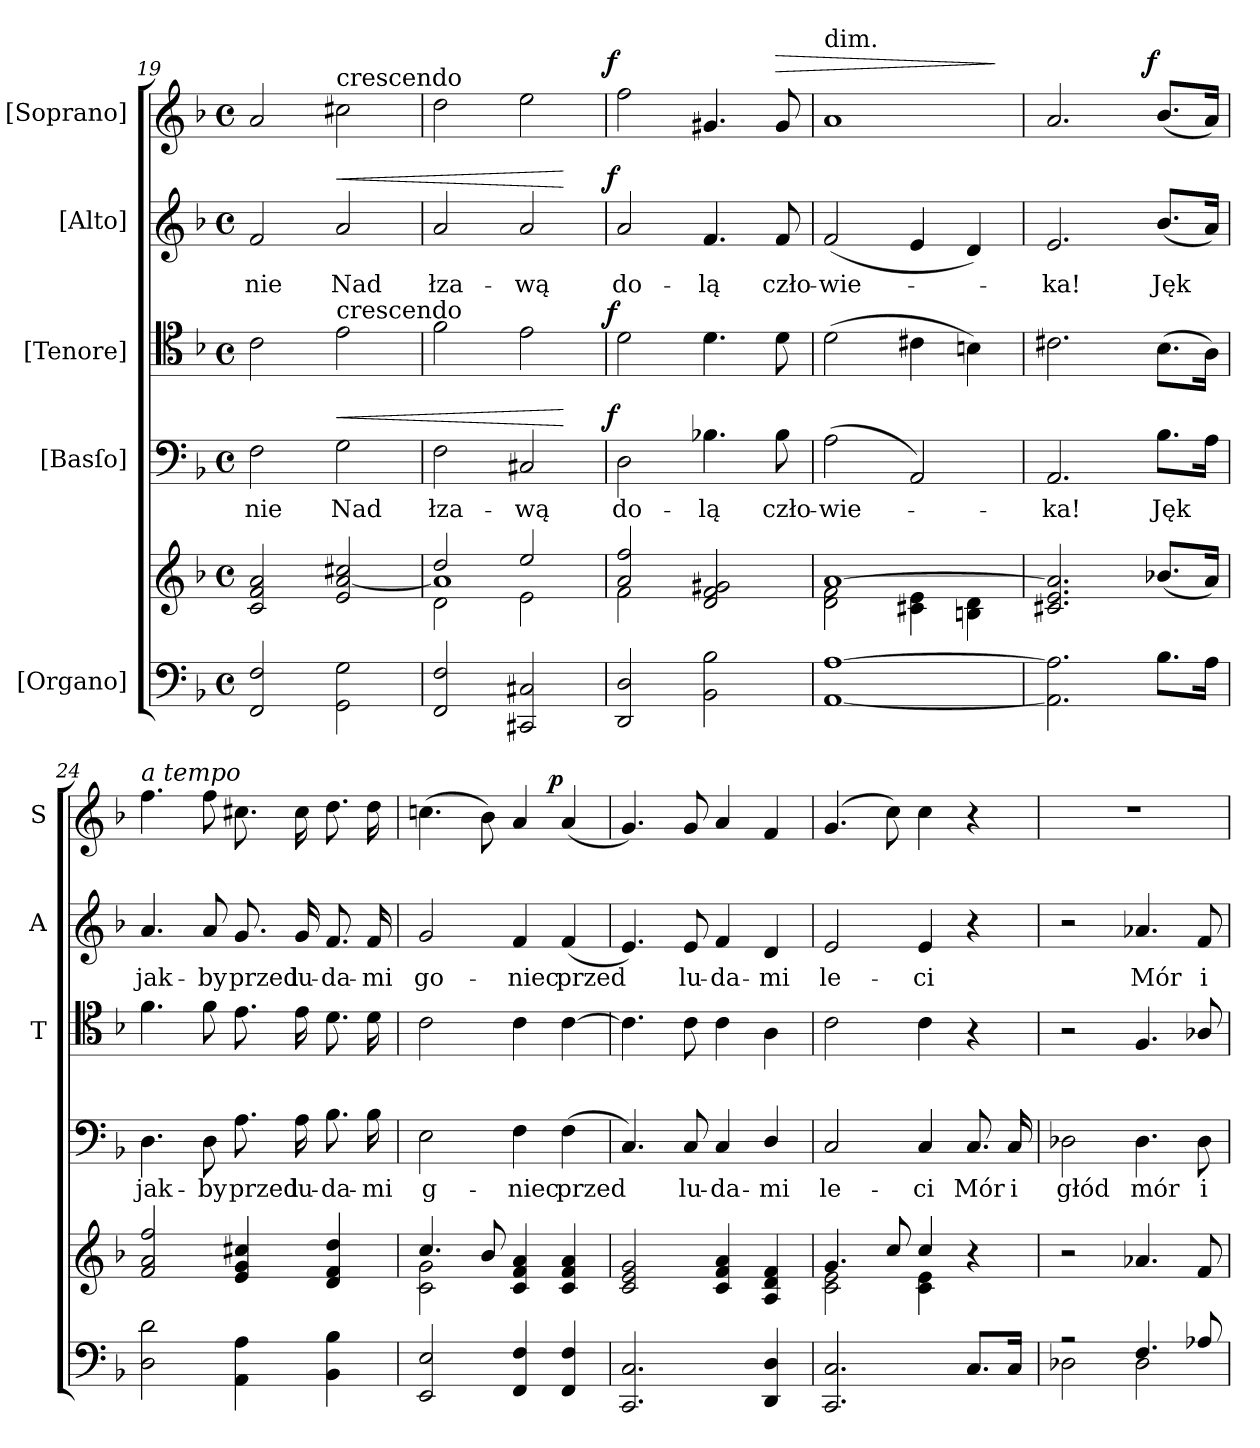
**kern	**kern	**kern	**text	**dynam	**kern	**dynam	**kern	**text	**dynam	**kern	**dynam
*part5	*part5	*part4	*part4	*part4	*part3	*part3	*part2	*part2	*part2	*part1	*part1
*staff6	*staff5	*staff4	*staff4	*staff4	*staff3	*staff3	*staff2	*staff2	*staff2	*staff1	*staff1
*I"[Organo]	*	*I"[Basſo]	*	*	*I"[Tenore]	*	*I"[Alto]	*	*	*I"[Soprano]	*
*	*	*	*	*	*I'T	*	*I'A	*	*	*I'S	*
*clefF4	*clefG2	*clefF4	*	*	*clefC4	*	*clefG2	*	*	*clefG2	*
*k[b-]	*k[b-]	*k[b-]	*	*	*k[b-]	*	*k[b-]	*	*	*k[b-]	*
*M4/4	*M4/4	*M4/4	*	*	*M4/4	*	*M4/4	*	*	*M4/4	*
*met(c)	*met(c)	*met(c)	*	*	*met(c)	*	*met(c)	*	*	*met(c)	*
=19	=19	=19	=19	=19	=19	=19	=19	=19	=19	=19	=19
2FF/ 2F/	2c/ 2f/ 2a/	2F\	-nie	.	2c\	.	2f/	-nie	.	2a/	.
!	!	!	!	!	!	!	!	!	!	!LO:TX:a:t=crescendo	!
!	!	!	!	!	!LO:TX:a:t=crescendo	!	!	!	!	!	!
!	!	!	!	!LO:HP:a	!	!	!	!	!LO:HP:a	!	!
2GG\ 2G\	2e/ [2a/ 2cc#X/	2G\	Nad	<	2e\	.	2a/	Nad	<	2cc#X\	.
=20	=20	=20	=20	=20	=20	=20	=20	=20	=20	=20	=20
*	*^	*	*	*	*	*	*	*	*	*	*
*	*	*^	*	*	*	*	*	*	*	*	*	*
2FF/ 2F/	2dd/	2d\	1a]	2F\	łza-	.	2f\	.	2a/	łza-	.	2dd\	.
2CC#X/ 2C#X/	2ee/	2e\	.	2C#X/	-wą	.	2e\	.	2a/	-wą	.	2ee\	.
*	*v	*v	*v	*	*	*	*	*	*	*	*	*	*
.	.	.	.	[	.	.	.	.	[	.	.
=21	=21	=21	=21	=21	=21	=21	=21	=21	=21	=21	=21
*	*^	*	*	*	*	*	*	*	*	*	*
!	!	!	!	!	!LO:DY:a:rj	!	!LO:DY:a:rj	!	!	!LO:DY:a:rj	!	!LO:DY:a:rj
2DD/ 2D/	2a/ 2ff/	2f\	2D\	do-	f	2d\	f	2a/	do-	f	2ff\	f
2BB-\ 2B-\	2d/ 2f/ 2g#X/	2ryy	4.B-X\	-lą	.	4.d\	.	4.f/	-lą	.	4.g#X/	.
!	!	!	!	!	!	!	!	!	!	!	!	!LO:HP:a
.	.	.	8B-\	czło-	.	8d\	.	8f/	czło-	.	8g#/	>
=22	=22	=22	=22	=22	=22	=22	=22	=22	=22	=22	=22	=22
!	!	!	!	!	!	!	!	!	!	!	!LO:TX:a:t=dim.	!
[1AA [1A	[1a	2d\ 2f\	(2A\	-wie-	.	(2d\	.	(2f/	-wie-	.	1a	.
.	.	4c#X\ 4e\	2AA/)	.	.	4c#X\	.	4e/	.	.	.	.
.	.	4Bn\ 4d\	.	.	.	4Bn\)	.	4d/)	.	.	.	.
*	*v	*v	*	*	*	*	*	*	*	*	*	*
.	.	.	.	.	.	.	.	.	.	.	]
=23	=23	=23	=23	=23	=23	=23	=23	=23	=23	=23	=23
2.AA]\ 2.A]\	2.c#X/ 2.e/ 2.a]/	2.AA/	-ka!	.	2.c#X\	.	2.e/	-ka!	.	2.a/	.
!	!	!	!	!	!	!	!	!	!	!	!LO:DY:a:rj
8.B-\L	(8.b-X/L	8.B-\L	Jęk	.	(8.B-\L	.	(8.b-/L	Jęk	.	(8.b-/L	f
16A\Jk	16a/Jk)	16A\Jk	.	.	16A\Jk)	.	16a/Jk)	.	.	16a/Jk)	.
=24	=24	=24	=24	=24	=24	=24	=24	=24	=24	=24	=24
!	!	!	!	!	!	!	!	!	!	!LO:TX:a:i:t=a tempo	!
2D\ 2d\	2f/ 2a/ 2ff/	4.D\	jak-	.	4.f\	.	4.a/	jak-	.	4.ff\	.
.	.	8D\	-by	.	8f\	.	8a/	-by	.	8ff\	.
4AA\ 4A\	4e/ 4g/ 4cc#X/	8.A\	przed	.	8.e\	.	8.g/	przed	.	8.cc#X\	.
.	.	16A\	lu-	.	16e\	.	16g/	lu-	.	16cc#\	.
4BB-\ 4B-\	4d/ 4f/ 4dd/	8.B-\	-da-	.	8.d\	.	8.f/	-da-	.	8.dd\	.
.	.	16B-\	-mi	.	16d\	.	16f/	-mi	.	16dd\	.
=25	=25	=25	=25	=25	=25	=25	=25	=25	=25	=25	=25
*	*^	*	*	*	*	*	*	*	*	*	*
2EE/ 2E/	4.cc/	2c\ 2g\	2E\	g-	.	2c\	.	2g/	go-	.	(4.ccn\	.
.	8b-/	.	.	.	.	.	.	.	.	.	8b-\)	.
4FF/ 4F/	4c/ 4f/ 4a/	2ryy	4F\	-niec	.	4c\	.	4f/	-niec	.	4a/	.
!	!	!	!	!	!	!	!	!	!	!	!	!LO:DY:a:rj
4FF/ 4F/	4c/ 4f/ 4a/	.	(4F\	przed	.	[4c\	.	(4f/	przed	.	(>4a/	p
*	*v	*v	*	*	*	*	*	*	*	*	*	*
=26	=26	=26	=26	=26	=26	=26	=26	=26	=26	=26	=26
2.CC/ 2.C/	2c/ 2e/ 2g/	4.C/)	.	.	4.c\]	.	4.e/)	.	.	4.g/)	.
.	.	8C/	lu-	.	8c\	.	8e/	lu-	.	8g/	.
.	4c/ 4f/ 4a/	4C/	-da-	.	4c\	.	4f/	-da-	.	4a/	.
4DD/ 4D/	4A/ 4d/ 4f/	4D/	-mi	.	4A\	.	4d/	-mi	.	4f/	.
=27	=27	=27	=27	=27	=27	=27	=27	=27	=27	=27	=27
*	*^	*	*	*	*	*	*	*	*	*	*
2.CC/ 2.C/	4.g/	2c\ 2e\	2C/	le-	.	2c\	.	2e/	le-	.	(4.g/	.
.	8cc/	.	.	.	.	.	.	.	.	.	8cc\)	.
.	4cc/	4c\ 4e\	4C/	-ci	.	4c\	.	4e/	-ci	.	4cc\	.
8.C/L	4r	4ryy	8.C/	Mór	.	4r	.	4r	.	.	4r	.
16C/Jk	.	.	16C/	i	.	.	.	.	.	.	.	.
*	*v	*v	*	*	*	*	*	*	*	*	*	*
=28	=28	=28	=28	=28	=28	=28	=28	=28	=28	=28	=28
*^	*	*	*	*	*	*	*	*	*	*	*
2r	2D-X\	2r	2D-X\	głód	.	2r	.	2r	.	.	1r	.
4.F/	2D-\	4.a-X/	4.D-\	mór	.	4.F/	.	4.a-X/	Mór	.	.	.
8A-X/	.	8f/	8D-\	i	.	8A-X/	.	8f/	i	.	.	.
*v	*v	*	*	*	*	*	*	*	*	*	*	*
=	=	=	=	=	=	=	=	=	=	=	=
*-	*-	*-	*-	*-	*-	*-	*-	*-	*-	*-	*-
